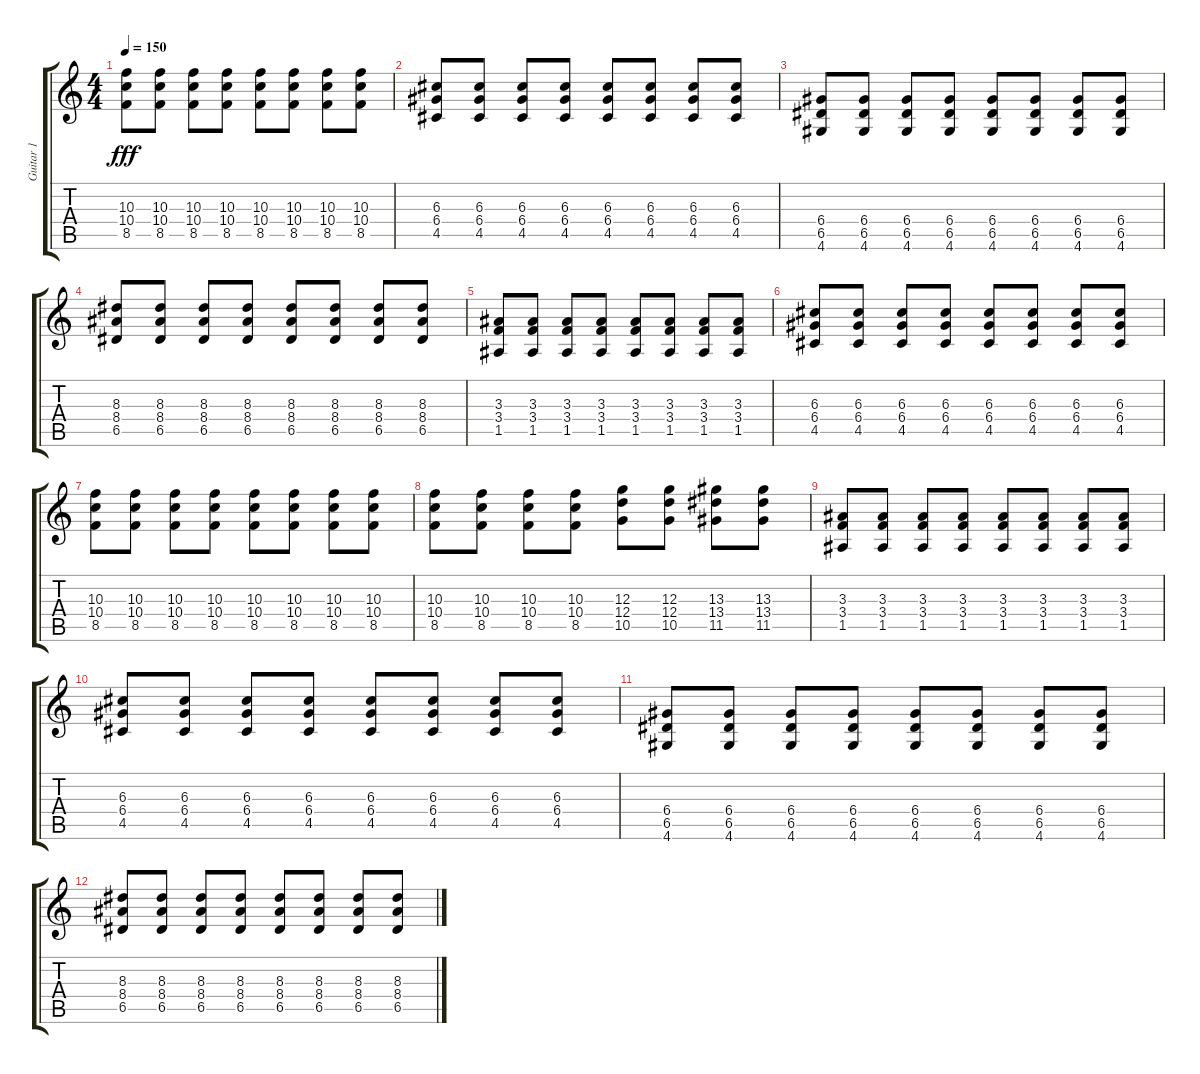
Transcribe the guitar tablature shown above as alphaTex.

\track ("Guitar 1" "Guitar 1") {instrument distortionguitar}
\staff {score tabs}
\tuning (E4 B3 G3 D3 A2 E2) {hide}
\ts (4 4)
\tempo 150
\clef g2
\ks c
(10.3 10.4 8.5).8{dy fff} (10.3 10.4 8.5).8 (10.3 10.4 8.5).8 (10.3 10.4 8.5).8 (10.3 10.4 8.5).8 (10.3 10.4 8.5).8 (10.3 10.4 8.5).8 (10.3 10.4 8.5).8 |
(6.3 6.4 4.5).8 (6.3 6.4 4.5).8 (6.3 6.4 4.5).8 (6.3 6.4 4.5).8 (6.3 6.4 4.5).8 (6.3 6.4 4.5).8 (6.3 6.4 4.5).8 (6.3 6.4 4.5).8 |
(6.4 6.5 4.6).8 (6.4 6.5 4.6).8 (6.4 6.5 4.6).8 (6.4 6.5 4.6).8 (6.4 6.5 4.6).8 (6.4 6.5 4.6).8 (6.4 6.5 4.6).8 (6.4 6.5 4.6).8 |
(8.3 8.4 6.5).8 (8.3 8.4 6.5).8 (8.3 8.4 6.5).8 (8.3 8.4 6.5).8 (8.3 8.4 6.5).8 (8.3 8.4 6.5).8 (8.3 8.4 6.5).8 (8.3 8.4 6.5).8 |
(3.3 3.4 1.5).8 (3.3 3.4 1.5).8 (3.3 3.4 1.5).8 (3.3 3.4 1.5).8 (3.3 3.4 1.5).8 (3.3 3.4 1.5).8 (3.3 3.4 1.5).8 (3.3 3.4 1.5).8 |
(6.3 6.4 4.5).8 (6.3 6.4 4.5).8 (6.3 6.4 4.5).8 (6.3 6.4 4.5).8 (6.3 6.4 4.5).8 (6.3 6.4 4.5).8 (6.3 6.4 4.5).8 (6.3 6.4 4.5).8 |
(10.3 10.4 8.5).8 (10.3 10.4 8.5).8 (10.3 10.4 8.5).8 (10.3 10.4 8.5).8 (10.3 10.4 8.5).8 (10.3 10.4 8.5).8 (10.3 10.4 8.5).8 (10.3 10.4 8.5).8 |
(10.3 10.4 8.5).8 (10.3 10.4 8.5).8 (10.3 10.4 8.5).8 (10.3 10.4 8.5).8 (12.3 12.4 10.5).8 (12.3 12.4 10.5).8 (13.3 13.4 11.5).8 (13.3 13.4 11.5).8 |
(3.3 3.4 1.5).8 (3.3 3.4 1.5).8 (3.3 3.4 1.5).8 (3.3 3.4 1.5).8 (3.3 3.4 1.5).8 (3.3 3.4 1.5).8 (3.3 3.4 1.5).8 (3.3 3.4 1.5).8 |
(6.3 6.4 4.5).8 (6.3 6.4 4.5).8 (6.3 6.4 4.5).8 (6.3 6.4 4.5).8 (6.3 6.4 4.5).8 (6.3 6.4 4.5).8 (6.3 6.4 4.5).8 (6.3 6.4 4.5).8 |
(6.4 6.5 4.6).8 (6.4 6.5 4.6).8 (6.4 6.5 4.6).8 (6.4 6.5 4.6).8 (6.4 6.5 4.6).8 (6.4 6.5 4.6).8 (6.4 6.5 4.6).8 (6.4 6.5 4.6).8 |
(8.3 8.4 6.5).8 (8.3 8.4 6.5).8 (8.3 8.4 6.5).8 (8.3 8.4 6.5).8 (8.3 8.4 6.5).8 (8.3 8.4 6.5).8 (8.3 8.4 6.5).8 (8.3 8.4 6.5).8
